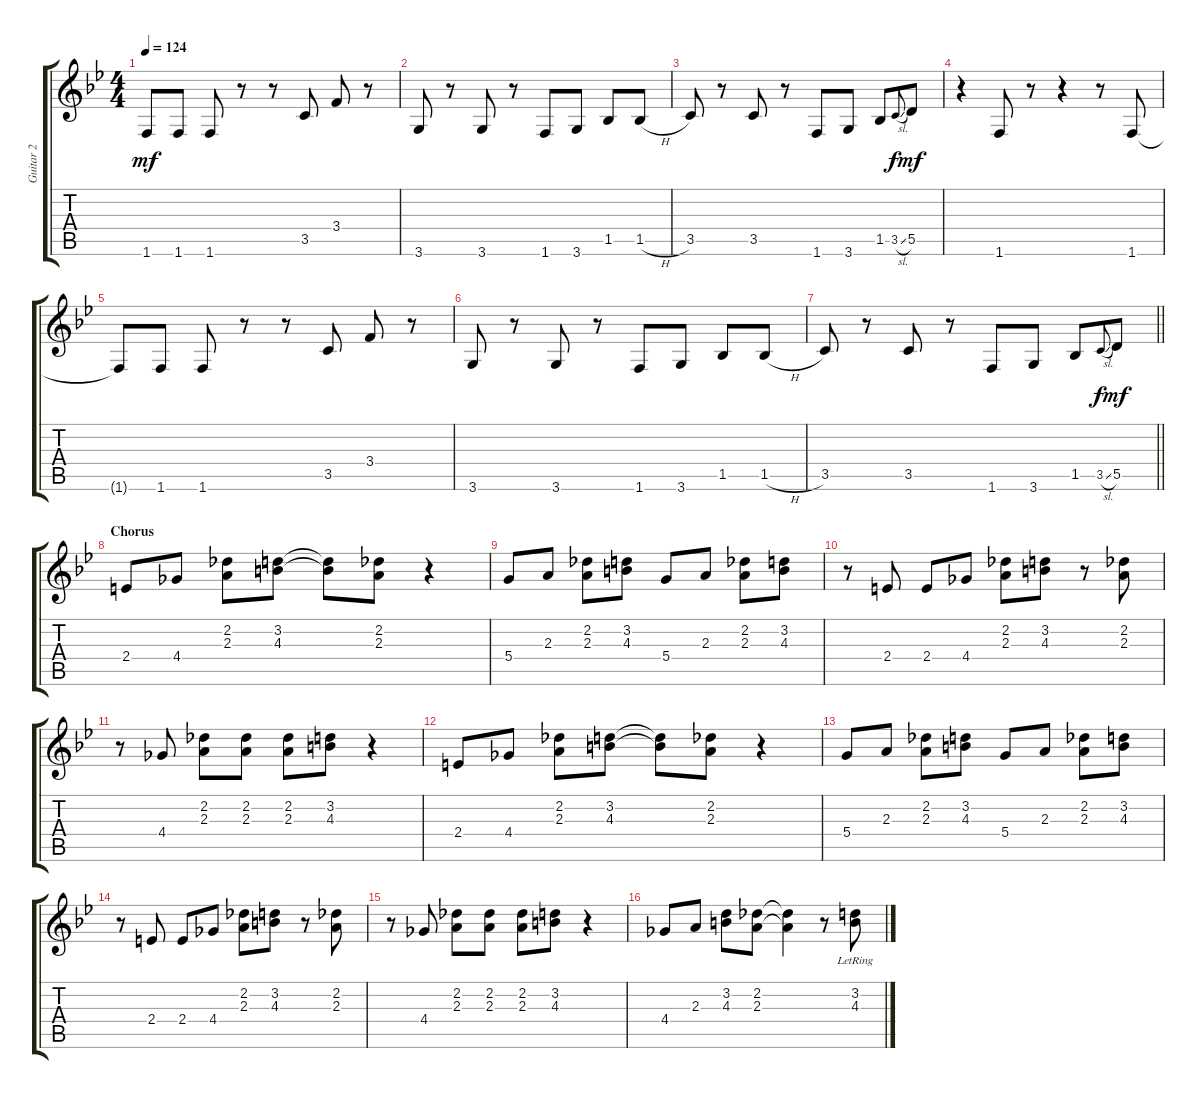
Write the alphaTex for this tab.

\track ("Guitar 2" "Guitar 2") {instrument electricguitarclean}
\staff {score tabs}
\tuning (E4 B3 G3 D3 A2 E2) {hide}
\ts (4 4)
\tempo 124
\clef g2
\ks gminor
1.6{t}.8{dy mf} 1.6.8 1.6.8 r.8 r.8 3.5.8 3.4.8 r.8 |
3.6.8 r.8 3.6.8 r.8 1.6.8 3.6.8 1.5.8 1.5{h}.8 |
3.5.8 r.8 3.5.8 r.8 1.6.8 3.6.8 1.5.8 3.5{sl}.8{gr onbeat dy f} 5.5.8{dy mf} |
r.4 1.6.8 r.8 r.4 r.8 1.6.8 |
1.6{t}.8 1.6.8 1.6.8 r.8 r.8 3.5.8 3.4.8 r.8 |
3.6.8 r.8 3.6.8 r.8 1.6.8 3.6.8 1.5.8 1.5{h}.8 |
\barLineRight lightlight
3.5.8 r.8 3.5.8 r.8 1.6.8 3.6.8 1.5.8 3.5{sl}.8{gr onbeat dy f} 5.5.8{dy mf} |
\section ("" "Chorus")
2.4.8{volume 10} 4.4.8 (2.2 2.3).8 (3.2 4.3).8 (3.2{t} 4.3{t}).8 (2.2 2.3).8 r.4 |
5.4.8 2.3.8 (2.2 2.3).8 (3.2 4.3).8 5.4.8 2.3.8 (2.2 2.3).8 (3.2 4.3).8 |
r.8 2.4.8 2.4.8 4.4.8 (2.2 2.3).8 (3.2 4.3).8 r.8 (2.2 2.3).8 |
r.8 4.4.8 (2.2 2.3).8 (2.2 2.3).8 (2.2 2.3).8 (3.2 4.3).8 r.4 |
2.4.8 4.4.8 (2.2 2.3).8 (3.2 4.3).8 (3.2{t} 4.3{t}).8 (2.2 2.3).8 r.4 |
5.4.8 2.3.8 (2.2 2.3).8 (3.2 4.3).8 5.4.8 2.3.8 (2.2 2.3).8 (3.2 4.3).8 |
r.8 2.4.8 2.4.8 4.4.8 (2.2 2.3).8 (3.2 4.3).8 r.8 (2.2 2.3).8 |
r.8 4.4.8 (2.2 2.3).8 (2.2 2.3).8 (2.2 2.3).8 (3.2 4.3).8 r.4 |
4.4.8 2.3.8 (3.2 4.3).8 (2.2 2.3).8 (2.2{t} 2.3{t}).4 r.8 (3.2{lr} 4.3{lr}).8{volume 13}
